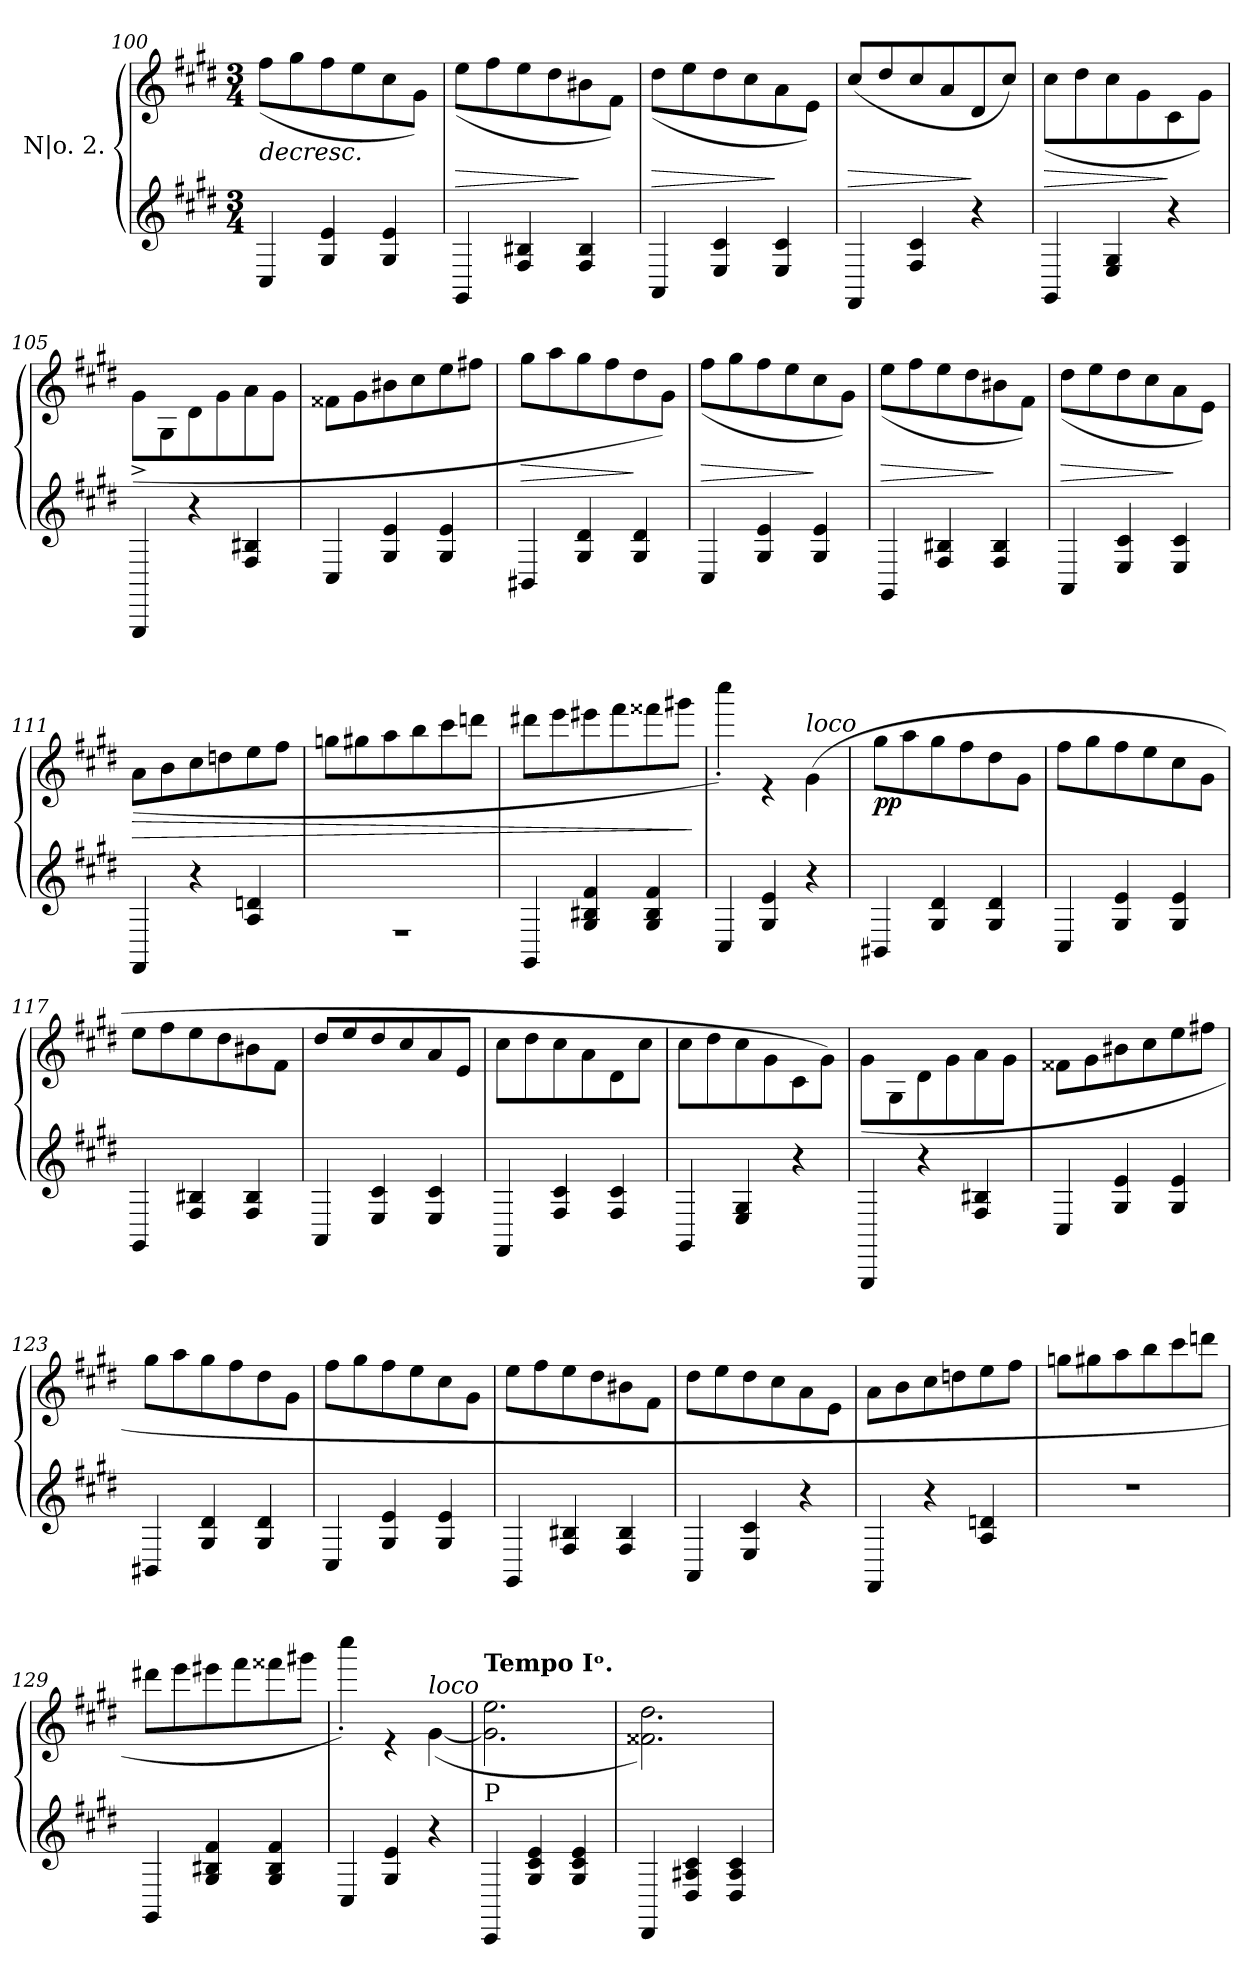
**kern	**kern	**dynam
*part1	*part1	*part1
*staff2	*staff1	*staff1/2
*I"N|o. 2.	*	*
*clefG2	*clefG2	*
*k[f#c#g#d#]	*k[f#c#g#d#]	*
*M3/4	*M3/4	*
=100	=100	=100
!	!	!LO:HP:b
*	*^	*
4C#/	2.ryy	(>8ff#\L	>
.	.	8gg#\	.
4G#/ 4e/	.	8ff#\	.
.	.	8ee\	.
4G#/ 4e/	.	8cc#\	.
.	.	8g#\J)	.
=101	=101	=101	=101
!	!	!	!LO:HP:b
4GG#/	2.ryy	(>8ee\L	>
.	.	8ff#\	.
4F#/ 4B#X/	.	8ee\	.
.	.	8dd#\	.
4F#/ 4B#/	.	8b#X\	]
.	.	8f#\J)	.
=102	=102	=102	=102
!	!	!	!LO:HP:b
4AA/	2.ryy	(>8dd#\L	>
.	.	8ee\	.
4E/ 4c#/	.	8dd#\	.
.	.	8cc#\	.
4E/ 4c#/	.	8a\	]
.	.	8e\J)	.
=103	=103	=103	=103
!	!	!	!LO:HP:b
4FF#/	2.ryy	(<8cc#/L	>
.	.	8dd#/	.
4F#/ 4c#/	.	8cc#/	.
.	.	8a/	.
4r	.	8d#/	]
.	.	8cc#/J)	.
=104	=104	=104	=104
!	!	!	!LO:HP:b
4GG#/	2.ryy	(<8cc#\L	>
.	.	8dd#\	.
4E/ 4G#/	.	8cc#\	.
.	.	8g#\	.
4r	.	8c#\	]
.	.	8g#\J)	.
!!LO:LB:g=z	!!
=105	=105	=105	=105
4GGG#/	2.ryy	(>8g#^\L	.
.	.	8G#\	.
4r	.	8d#\	.
.	.	8g#\	.
4F#/ 4B#X/	.	8a\	.
.	.	8g#\J	.
=106	=106	=106	=106
4C#/	2.ryy	8f##X\L	.
.	.	8g#\	.
4G#/ 4e/	.	8b#X\	.
.	.	8cc#\	.
4G#/ 4e/	.	8ee\	.
.	.	8ff#X\J	.
=107	=107	=107	=107
!	!	!	!LO:HP:b
4BB#X/	2.ryy	8gg#\L	>
.	.	8aa\	.
4G#/ 4d#/	.	8gg#\	.
.	.	8ff#\	.
4G#/ 4d#/	.	8dd#\	]
.	.	8g#\J)	.
=108	=108	=108	=108
!	!	!	!LO:HP:b
4C#/	2.ryy	(>8ff#\L	>
.	.	8gg#\	.
4G#/ 4e/	.	8ff#\	.
.	.	8ee\	.
4G#/ 4e/	.	8cc#\	]
.	.	8g#\J)	.
=109	=109	=109	=109
!	!	!	!LO:HP:b
4GG#/	2.ryy	(>8ee\L	>
.	.	8ff#\	.
4F#/ 4B#X/	.	8ee\	.
.	.	8dd#\	.
4F#/ 4B#/	.	8b#X\	]
.	.	8f#\J)	.
=110	=110	=110	=110
!	!	!	!LO:HP:b
4AA/	2.ryy	(>8dd#\L	>
.	.	8ee\	.
4E/ 4c#/	.	8dd#\	.
.	.	8cc#\	.
4E/ 4c#/	.	8a\	]
.	.	8e\J)	.
!!LO:LB:g=z	!!
=111	=111	=111	=111
!	!	!	!LO:HP:b
4FF#/	2.ryy	(>8a\L	>
.	.	8b\	.
4r	.	8cc#\	.
.	.	8ddn\	.
4A/ 4dn/	.	8ee\	.
.	.	8ff#\J	.
=112	=112	=112	=112
2.rF	2.ryy	8ggn\L	.
.	.	8gg#X\	.
.	.	8aa\	.
.	.	8bb\	.
.	.	8ccc#\	.
.	.	8dddn\J	.
=113	=113	=113	=113
4GG#/	2.ryy	8ddd#X\L	.
.	.	8eee\	.
4G#/ 4B#X/ 4f#/	.	8eee#X\	.
.	.	8fff#\	.
4G#/ 4B#/ 4f#/	.	8fff##X\	.
.	.	8ggg#X\J	.
*	*v	*v	*
.	.	]
=114	=114	=114
*	*^	*
4C#/	2.ryy	4cccc#'\)	.
4G#/ 4e/	.	4r	.
!	!	!LO:TX:a:i:t=loco	!
4r	.	(>4g#\	.
=115	=115	=115	=115
!	!	!	!LO:DY:b
4BB#X/	2.ryy	8gg#\L	pp
.	.	8aa\	.
4G#/ 4d#/	.	8gg#\	.
.	.	8ff#\	.
4G#/ 4d#/	.	8dd#\	.
.	.	8g#\J	.
!!LO:LB:g=z	!!
=116	=116	=116	=116
4C#/	2.ryy	8ff#\L	.
.	.	8gg#\	.
4G#/ 4e/	.	8ff#\	.
.	.	8ee\	.
4G#/ 4e/	.	8cc#\	.
.	.	8g#\J	.
=117	=117	=117	=117
4GG#/	2.ryy	8ee\L	.
.	.	8ff#\	.
4F#/ 4B#X/	.	8ee\	.
.	.	8dd#\	.
4F#/ 4B#/	.	8b#X\	.
.	.	8f#\J	.
=118	=118	=118	=118
4AA/	2.ryy	8dd#/L	.
.	.	8ee/	.
4E/ 4c#/	.	8dd#/	.
.	.	8cc#/	.
4E/ 4c#/	.	8a/	.
.	.	8e/J	.
=119	=119	=119	=119
4FF#/	2.ryy	8cc#\L	.
.	.	8dd#\	.
4F#/ 4c#/	.	8cc#\	.
.	.	8a\	.
4F#/ 4c#/	.	8d#\	.
.	.	8cc#\J	.
=120	=120	=120	=120
4GG#/	2.ryy	8cc#\L	.
.	.	8dd#\	.
4E/ 4G#/	.	8cc#\	.
.	.	8g#\	.
4r	.	8c#\	.
.	.	8g#\J)	.
=121	=121	=121	=121
4GGG#/	2.ryy	(>8g#\L	.
.	.	8G#\	.
4r	.	8d#\	.
.	.	8g#\	.
4F#/ 4B#X/	.	8a\	.
.	.	8g#\J	.
!!LO:PB:g=z	!!
=122	=122	=122	=122
4C#/	2.ryy	8f##X\L	.
.	.	8g#\	.
4G#/ 4e/	.	8b#X\	.
.	.	8cc#\	.
4G#/ 4e/	.	8ee\	.
.	.	8ff#X\J	.
=123	=123	=123	=123
4BB#X/	2.ryy	8gg#\L	.
.	.	8aa\	.
4G#/ 4d#/	.	8gg#\	.
.	.	8ff#\	.
4G#/ 4d#/	.	8dd#\	.
.	.	8g#\J	.
=124	=124	=124	=124
4C#/	2.ryy	8ff#\L	.
.	.	8gg#\	.
4G#/ 4e/	.	8ff#\	.
.	.	8ee\	.
4G#/ 4e/	.	8cc#\	.
.	.	8g#\J	.
=125	=125	=125	=125
4GG#/	2.ryy	8ee\L	.
.	.	8ff#\	.
4F#/ 4B#X/	.	8ee\	.
.	.	8dd#\	.
4F#/ 4B#/	.	8b#X\	.
.	.	8f#\J	.
=126	=126	=126	=126
4AA/	2.ryy	8dd#\L	.
.	.	8ee\	.
4E/ 4c#/	.	8dd#\	.
.	.	8cc#\	.
4r	.	8a\	.
.	.	8e\J	.
=127	=127	=127	=127
4FF#/	2.ryy	8a\L	.
.	.	8b\	.
4r	.	8cc#\	.
.	.	8ddn\	.
4A/ 4dn/	.	8ee\	.
.	.	8ff#\J	.
!!LO:LB:g=z	!!
=128	=128	=128	=128
2.r	2.ryy	8ggn\L	.
.	.	8gg#X\	.
.	.	8aa\	.
.	.	8bb\	.
.	.	8ccc#\	.
.	.	8dddn\J	.
=129	=129	=129	=129
4GG#/	2.ryy	8ddd#X\L	.
.	.	8eee\	.
4G#/ 4B#X/ 4f#/	.	8eee#X\	.
.	.	8fff#\	.
4G#/ 4B#/ 4f#/	.	8fff##X\	.
.	.	8ggg#X\J	.
=130	=130	=130	=130
4C#/	2.ryy	4cccc#'\)	.
4G#/ 4e/	.	4r	.
!	!	!LO:TX:a:i:t=loco	!
4r	.	(>[4g#\	.
=131	=131	=131	=131
!	!LO:TX:a:B:t=Tempo Iᵒ.	!	!
!LO:TX:a:t=P	!	!	!
4CC#/	2.ryy	2.g#\] 2.ee\	.
4G#/ 4c#/ 4e/	.	.	.
4G#/ 4c#/ 4e/	.	.	.
*	*v	*v	*
.	.	]
=132	=132	=132
*	*^	*
4DD#/	2.ryy	2.f##X\ 2.dd#\)	.
4D#/ 4A#X/ 4c#/	.	.	.
4D#/ 4A#/ 4c#/	.	.	.
*	*v	*v	*
=	=	=
*-	*-	*-
